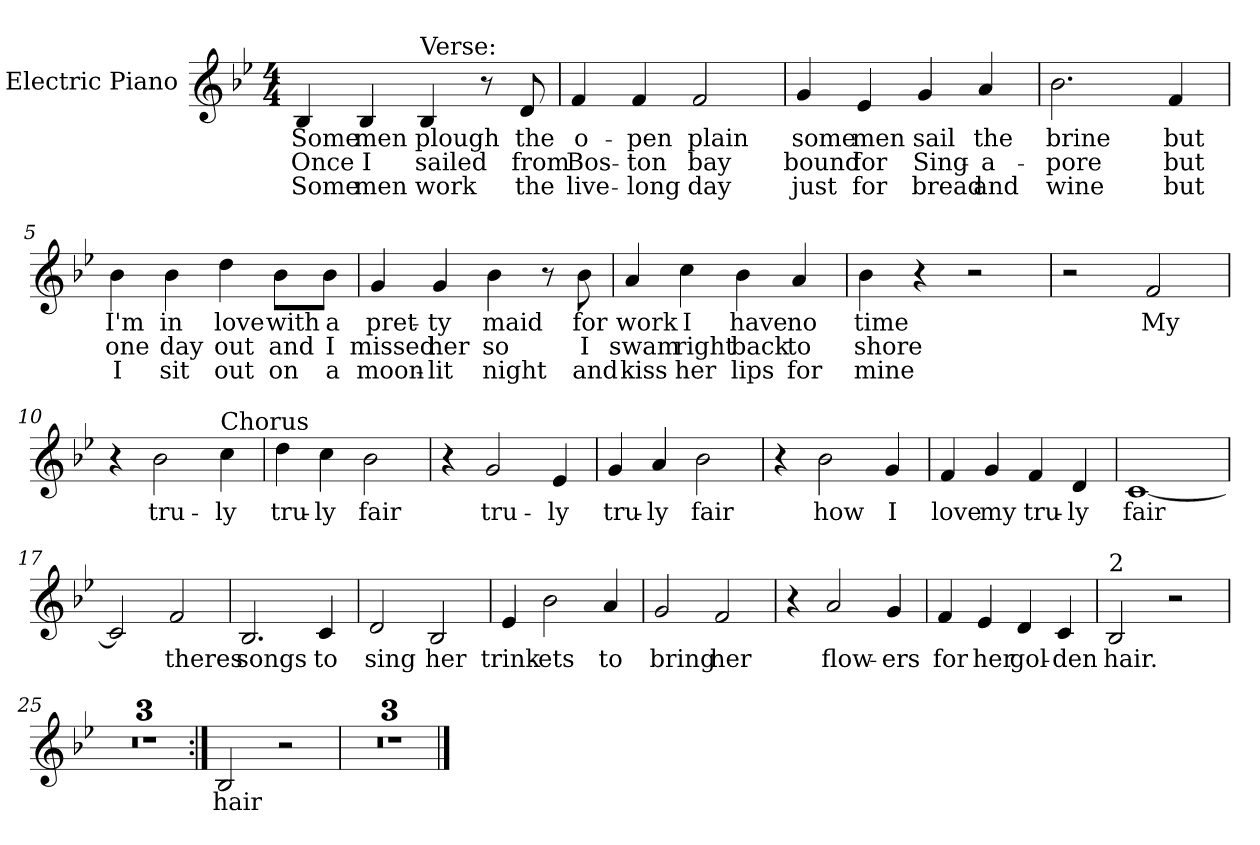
**kern	**text	**text	**text
*part1	*part1	*part1	*part1
*staff1	*staff1	*staff1	*staff1
*I"Electric Piano	*	*	*
*I'E.Pno	*	*	*
*clefG2	*	*	*
*k[b-e-]	*	*	*
*B-:	*	*	*
*M4/4	*	*	*
=1	=1	=1	=1
4B-/	Some	Once	Some
4B-/	men	I	men
!LO:TX:a:t=Verse&colon;	!	!	!
4B-/	plough	sailed	work
8r	.	.	.
8d/	the	from	the
=2	=2	=2	=2
4f/	o-	Bos-	live-
4f/	-pen	-ton	-long
2f/	plain	bay	day
=3	=3	=3	=3
4g/	some	bound	just
4e-/	men	for	for
4g/	sail	Sing-	bread
4a/	the	-a-	and
!!LO:LB:g=z
=4	=4	=4	=4
2.b-\	brine	-pore	wine
4f/	but	but	but
=5	=5	=5	=5
4b-\	I'm	one	I
4b-\	in	day	sit
4dd\	love	out	out
8b-\L	with	and	on
8b-\J	a	I	a
=6	=6	=6	=6
4g/	pret-	missed	moon-
4g/	-ty	her	-lit
4b-\	maid	so	night
8r	.	.	.
8b-\	for	I	and
=7	=7	=7	=7
4a/	work	swam	kiss
4cc\	I	right	her
4b-\	have	back	lips
4a/	no	to	for
!!LO:LB:g=z
=8	=8	=8	=8
4b-\	time	shore	mine
4r	.	.	.
2r	.	.	.
=9	=9	=9	=9
2r	.	.	.
2f/	My	.	.
=10	=10	=10	=10
4r	.	.	.
2b-\	tru-	.	.
!LO:TX:a:t=Chorus	!	!	!
4cc\	-ly	.	.
=11	=11	=11	=11
4dd\	tru-	.	.
4cc\	-ly	.	.
2b-\	fair	.	.
=12	=12	=12	=12
4r	.	.	.
2g/	tru-	.	.
4e-/	-ly	.	.
=13	=13	=13	=13
4g/	tru-	.	.
4a/	-ly	.	.
2b-\	fair	.	.
=14	=14	=14	=14
4r	.	.	.
2b-\	how	.	.
4g/	I	.	.
!!LO:LB:g=z
=15	=15	=15	=15
4f/	love	.	.
4g/	my	.	.
4f/	tru-	.	.
4d/	-ly	.	.
=16	=16	=16	=16
[1c	fair	.	.
=17	=17	=17	=17
2c/]	.	.	.
2f/	theres	.	.
=18	=18	=18	=18
2.B-/	songs	.	.
4c/	to	.	.
=19	=19	=19	=19
2d/	sing	.	.
2B-/	her	.	.
=20	=20	=20	=20
4e-/	trink-	.	.
2b-\	-ets	.	.
4a/	to	.	.
=21	=21	=21	=21
2g/	bring	.	.
2f/	her	.	.
!!LO:LB:g=z
=22	=22	=22	=22
4r	.	.	.
2a/	flow-	.	.
4g/	-ers	.	.
=23	=23	=23	=23
4f/	for	.	.
4e-/	her	.	.
4d/	gol-	.	.
4c/	-den	.	.
=24	=24	=24	=24
!LO:TX:a:t=2	!	!	!
2B-/	hair.	.	.
2r	.	.	.
=25	=25	=25	=25
1r	.	.	.
=26	=26	=26	=26
1r	.	.	.
=27	=27	=27	=27
1r	.	.	.
=28:|!	=28:|!	=28:|!	=28:|!
2B-/	hair	.	.
2r	.	.	.
=29	=29	=29	=29
1r	.	.	.
=30	=30	=30	=30
1r	.	.	.
=31	=31	=31	=31
1r	.	.	.
==	==	==	==
*-	*-	*-	*-
